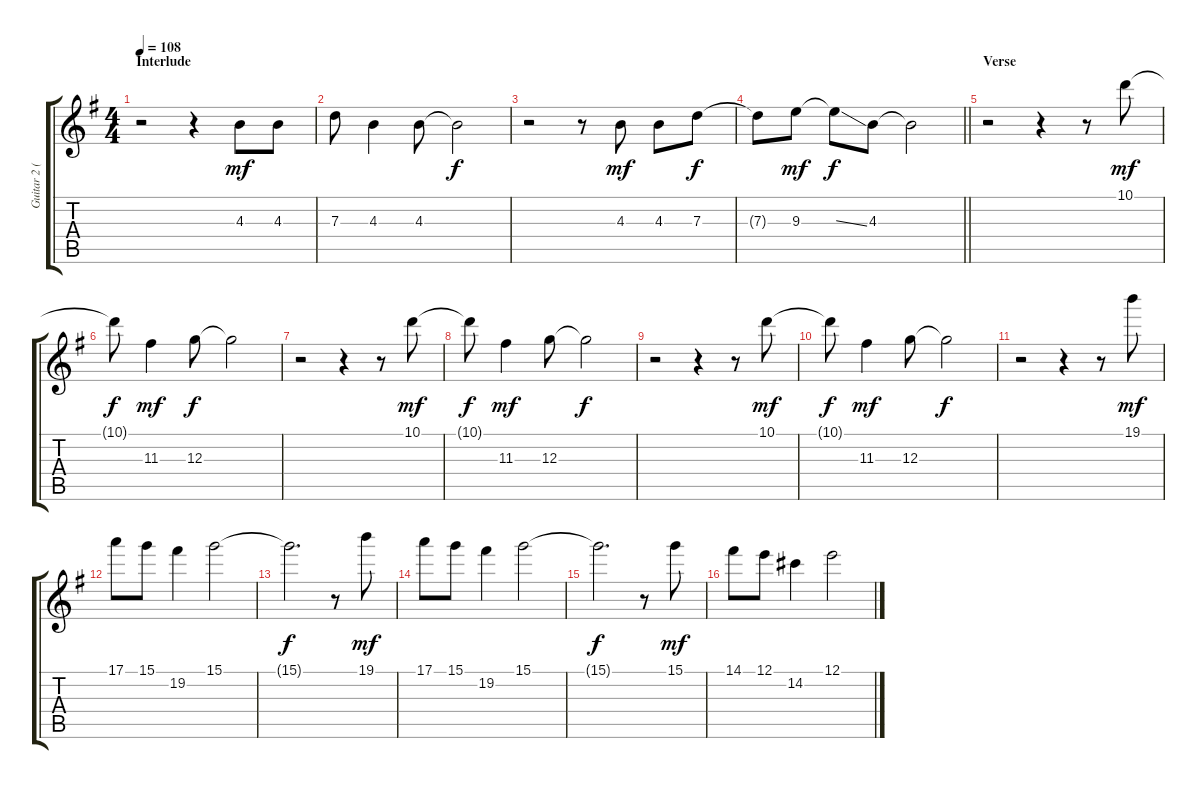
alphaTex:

\track ("Guitar 2 (Clean)" "Guitar 2 (") {instrument electricguitarjazz}
\staff {score tabs}
\tuning (E4 B3 G3 D3 A2 E2) {hide}
\ts (4 4)
\section ("" "Interlude")
\tempo 108
\clef g2
\ks g
r.2{dy f} r.4 4.3.8{dy mf} 4.3.8 |
7.3.8 4.3.4 4.3.8 4.3{t}.2{dy f} |
r.2 r.8 4.3.8{dy mf} 4.3.8 7.3.8{dy f} |
\barLineRight lightlight
7.3{t}.8 9.3.8{dy mf} 9.3{ss t}.8{dy f} 4.3.8 4.3{t}.2 |
\section ("" "Verse")
r.2 r.4 r.8 10.1.8{dy mf} |
10.1{t}.8{dy f} 11.3.4{dy mf} 12.3.8{dy f} 12.3{t}.2 |
r.2 r.4 r.8 10.1.8{dy mf} |
10.1{t}.8{dy f} 11.3.4{dy mf} 12.3.8 12.3{t}.2{dy f} |
r.2 r.4 r.8 10.1.8{dy mf} |
10.1{t}.8{dy f} 11.3.4{dy mf} 12.3.8 12.3{t}.2{dy f} |
r.2 r.4 r.8 19.1.8{dy mf} |
17.1.8 15.1.8 19.2.4 15.1.2 |
15.1{t}.2{d dy f} r.8 19.1.8{dy mf} |
17.1.8 15.1.8 19.2.4 15.1.2 |
15.1{t}.2{d dy f} r.8 15.1.8{dy mf} |
14.1.8 12.1.8 14.2.4 12.1.2
